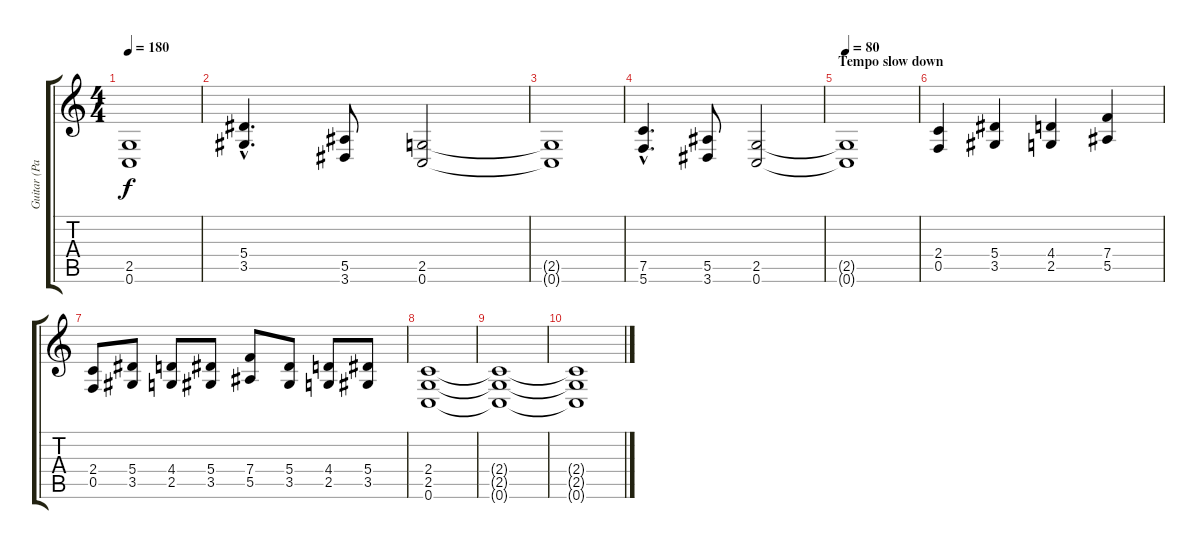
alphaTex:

\track ("Guitar (Paul)" "Guitar (Pa") {instrument distortionguitar}
\staff {score tabs}
\tuning (C4 G3 Eb3 Bb2 F2 C2) {hide}
\ts (4 4)
\tempo 180
\clef g2
\ks c
(2.5{t} 0.6{t}).1{dy f} |
(5.4{hac} 3.5{hac}).4{d} (5.5 3.6).8 (2.5 0.6).2 |
(2.5{t} 0.6{t}).1 |
(7.5{hac} 5.6{hac}).4{d} (5.5 3.6).8 (2.5 0.6).2 |
\section ("" "Tempo slow down")
\tempo 80
(2.5{t} 0.6{t}).1 |
(2.4 0.5).4 (5.4 3.5).4 (4.4 2.5).4 (7.4 5.5).4 |
(2.4 0.5).8 (5.4 3.5).8 (4.4 2.5).8 (5.4 3.5).8 (7.4 5.5).8 (5.4 3.5).8 (4.4 2.5).8 (5.4 3.5).8 |
(2.4 2.5 0.6).1 |
(2.4{t} 2.5{t} 0.6{t}).1 |
(2.4{t} 2.5{t} 0.6{t}).1
